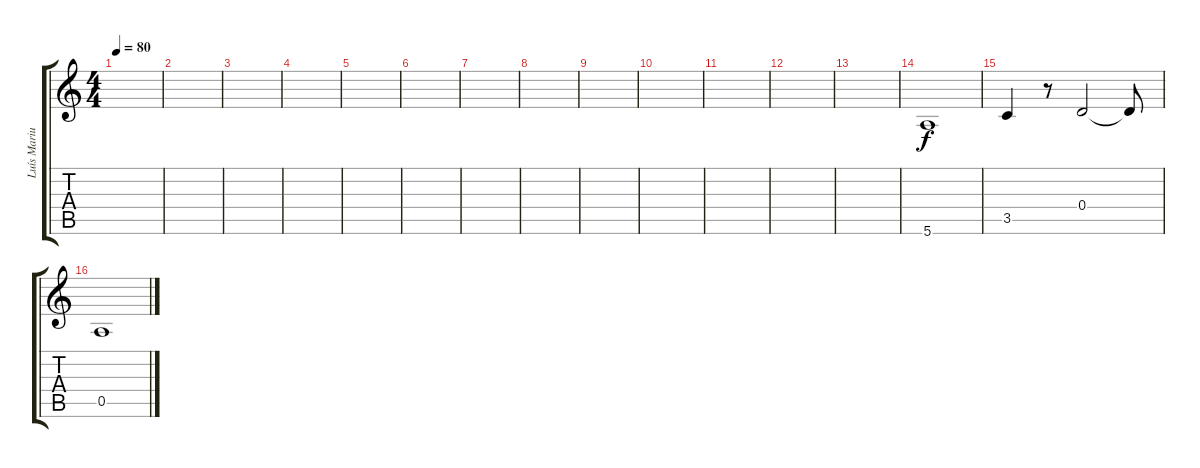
\track ("Luís Mariutti" "Luís Mariu") {instrument fretlessbass}
\staff {score tabs}
\tuning (E4 B3 G3 D3 A2 E2) {hide}
\ts (4 4)
\tempo 80
\clef g2
\ks c
|
|
|
|
|
|
|
|
|
|
|
|
|
5.6.1 |
3.5.4 r.8 0.4.2 0.4{t}.8 |
0.5.1
